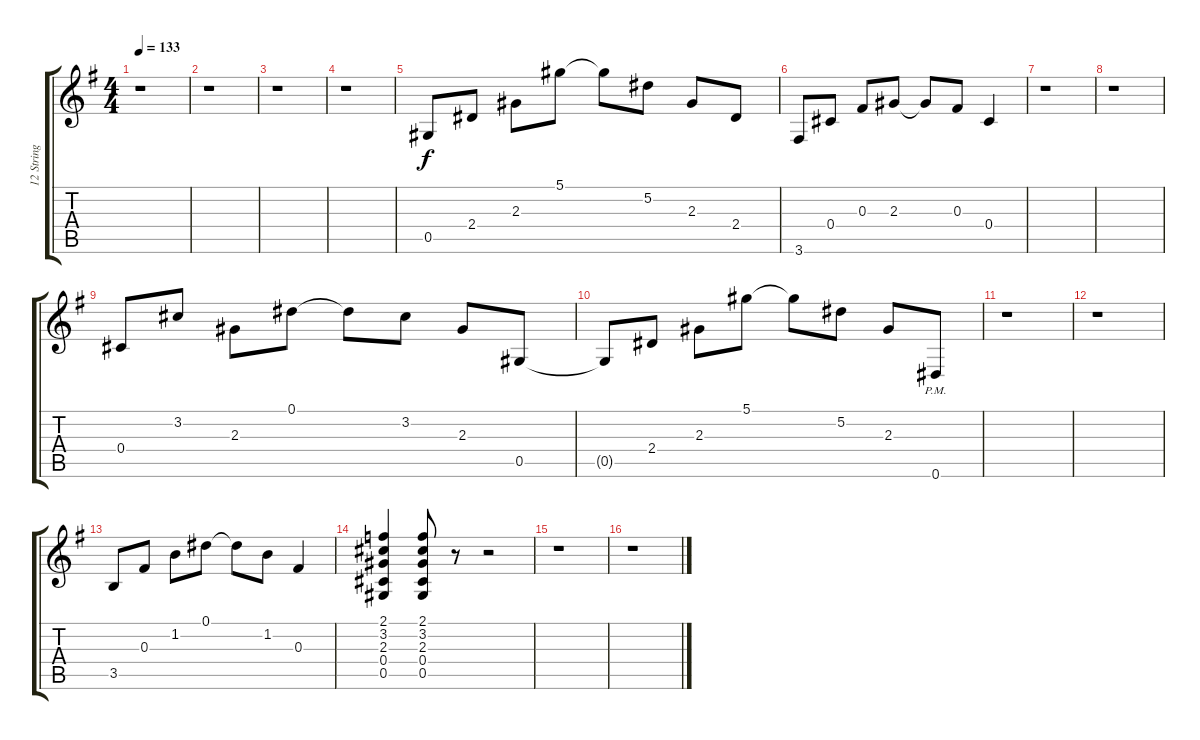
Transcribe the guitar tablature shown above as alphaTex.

\track ("12 String Acoustic Guitar 2" "12 String ") {instrument acousticguitarsteel}
\staff {score tabs}
\tuning (Eb4 Bb3 Gb3 Db3 Ab2 Eb2) {hide}
\ts (4 4)
\tempo 133
\clef g2
\ks g
r.1{dy f} |
r.1 |
r.1 |
r.1 |
0.5.8 2.4.8 2.3.8 5.1.8 5.1{t}.8 5.2.8 2.3.8 2.4.8 |
3.6.8 0.4.8 0.3.8 2.3.8 2.3{t}.8 0.3.8 0.4.4 |
r.1 |
r.1 |
0.4.8 3.2.8 2.3.8 0.1.8 0.1{t}.8 3.2.8 2.3.8 0.5.8 |
0.5{t}.8 2.4.8 2.3.8 5.1.8 5.1{t}.8 5.2.8 2.3.8 0.6{pm}.8 |
r.1 |
r.1 |
3.5.8 0.3.8 1.2.8 0.1.8 0.1{t}.8 1.2.8 0.3.4 |
(2.1 3.2 2.3 0.4 0.5).4 (2.1 3.2 2.3 0.4 0.5).8 r.8 r.2 |
r.1 |
r.1
